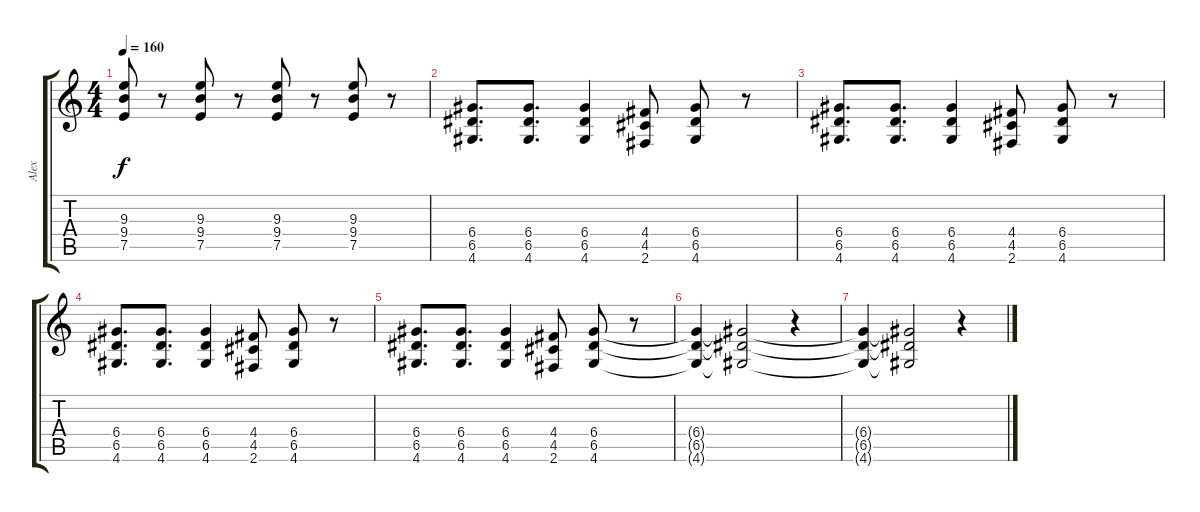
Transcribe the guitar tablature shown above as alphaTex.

\track ("Alex" "Alex") {instrument overdrivenguitar}
\staff {score tabs}
\tuning (E4 B3 G3 D3 A2 E2) {hide}
\ts (4 4)
\tempo 160
\clef g2
\ks c
(9.3 9.4 7.5).8{dy f} r.8 (9.3 9.4 7.5).8 r.8 (9.3 9.4 7.5).8 r.8 (9.3 9.4 7.5).8 r.8 |
(6.4 6.5 4.6).8{d} (6.4 6.5 4.6).8{d} (6.4 6.5 4.6).4 (4.4 4.5 2.6).8 (6.4 6.5 4.6).8 r.8 |
(6.4 6.5 4.6).8{d} (6.4 6.5 4.6).8{d} (6.4 6.5 4.6).4 (4.4 4.5 2.6).8 (6.4 6.5 4.6).8 r.8 |
(6.4 6.5 4.6).8{d} (6.4 6.5 4.6).8{d} (6.4 6.5 4.6).4 (4.4 4.5 2.6).8 (6.4 6.5 4.6).8 r.8 |
(6.4 6.5 4.6).8{d} (6.4 6.5 4.6).8{d} (6.4 6.5 4.6).4 (4.4 4.5 2.6).8 (6.4 6.5 4.6).8 r.8 |
(6.4{t} 6.5{t} 4.6{t}).4 (6.4{t} 6.5{t} 4.6{t}).2 r.4 |
(6.4{t} 6.5{t} 4.6{t}).4 (6.4{t} 6.5{t} 4.6{t}).2 r.4
